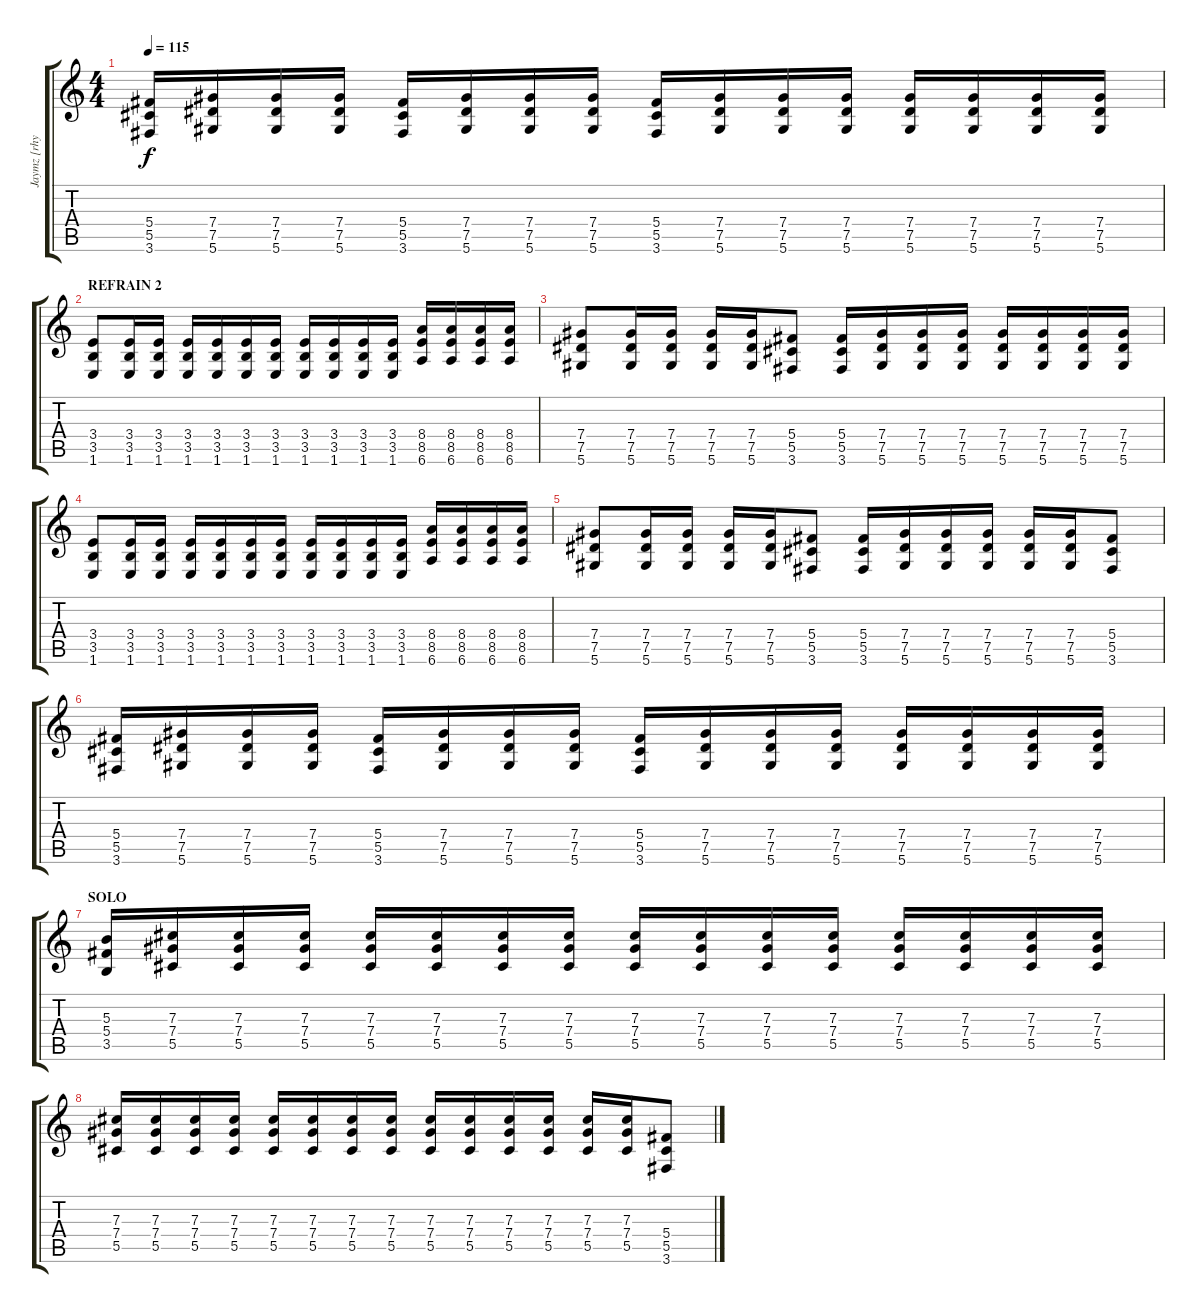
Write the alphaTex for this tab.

\track ("Jaymz [rhythm guitar]" "Jaymz [rhy") {instrument distortionguitar}
\staff {score tabs}
\tuning (Eb4 Bb3 Gb3 Db3 Ab2 Eb2) {hide}
\ts (4 4)
\tempo 115
\clef g2
\ks c
(5.4 5.5 3.6).16{dy f} (7.4 7.5 5.6).16 (7.4 7.5 5.6).16 (7.4 7.5 5.6).16 (5.4 5.5 3.6).16 (7.4 7.5 5.6).16 (7.4 7.5 5.6).16 (7.4 7.5 5.6).16 (5.4 5.5 3.6).16 (7.4 7.5 5.6).16 (7.4 7.5 5.6).16 (7.4 7.5 5.6).16 (7.4 7.5 5.6).16 (7.4 7.5 5.6).16 (7.4 7.5 5.6).16 (7.4 7.5 5.6).16 |
\section ("" "REFRAIN 2")
(3.4 3.5 1.6).8 (3.4 3.5 1.6).16 (3.4 3.5 1.6).16 (3.4 3.5 1.6).16 (3.4 3.5 1.6).16 (3.4 3.5 1.6).16 (3.4 3.5 1.6).16 (3.4 3.5 1.6).16 (3.4 3.5 1.6).16 (3.4 3.5 1.6).16 (3.4 3.5 1.6).16 (8.4 8.5 6.6).16 (8.4 8.5 6.6).16 (8.4 8.5 6.6).16 (8.4 8.5 6.6).16 |
(7.4 7.5 5.6).8 (7.4 7.5 5.6).16 (7.4 7.5 5.6).16 (7.4 7.5 5.6).16 (7.4 7.5 5.6).16 (5.4 5.5 3.6).8 (5.4 5.5 3.6).16 (7.4 7.5 5.6).16 (7.4 7.5 5.6).16 (7.4 7.5 5.6).16 (7.4 7.5 5.6).16 (7.4 7.5 5.6).16 (7.4 7.5 5.6).16 (7.4 7.5 5.6).16 |
(3.4 3.5 1.6).8 (3.4 3.5 1.6).16 (3.4 3.5 1.6).16 (3.4 3.5 1.6).16 (3.4 3.5 1.6).16 (3.4 3.5 1.6).16 (3.4 3.5 1.6).16 (3.4 3.5 1.6).16 (3.4 3.5 1.6).16 (3.4 3.5 1.6).16 (3.4 3.5 1.6).16 (8.4 8.5 6.6).16 (8.4 8.5 6.6).16 (8.4 8.5 6.6).16 (8.4 8.5 6.6).16 |
(7.4 7.5 5.6).8 (7.4 7.5 5.6).16 (7.4 7.5 5.6).16 (7.4 7.5 5.6).16 (7.4 7.5 5.6).16 (5.4 5.5 3.6).8 (5.4 5.5 3.6).16 (7.4 7.5 5.6).16 (7.4 7.5 5.6).16 (7.4 7.5 5.6).16 (7.4 7.5 5.6).16 (7.4 7.5 5.6).16 (5.4 5.5 3.6).8 |
(5.4 5.5 3.6).16 (7.4 7.5 5.6).16 (7.4 7.5 5.6).16 (7.4 7.5 5.6).16 (5.4 5.5 3.6).16 (7.4 7.5 5.6).16 (7.4 7.5 5.6).16 (7.4 7.5 5.6).16 (5.4 5.5 3.6).16 (7.4 7.5 5.6).16 (7.4 7.5 5.6).16 (7.4 7.5 5.6).16 (7.4 7.5 5.6).16 (7.4 7.5 5.6).16 (7.4 7.5 5.6).16 (7.4 7.5 5.6).16 |
\section ("" "SOLO")
(5.3 5.4 3.5).16 (7.3 7.4 5.5).16 (7.3 7.4 5.5).16 (7.3 7.4 5.5).16 (7.3 7.4 5.5).16 (7.3 7.4 5.5).16 (7.3 7.4 5.5).16 (7.3 7.4 5.5).16 (7.3 7.4 5.5).16 (7.3 7.4 5.5).16 (7.3 7.4 5.5).16 (7.3 7.4 5.5).16 (7.3 7.4 5.5).16 (7.3 7.4 5.5).16 (7.3 7.4 5.5).16 (7.3 7.4 5.5).16 |
(7.3 7.4 5.5).16 (7.3 7.4 5.5).16 (7.3 7.4 5.5).16 (7.3 7.4 5.5).16 (7.3 7.4 5.5).16 (7.3 7.4 5.5).16 (7.3 7.4 5.5).16 (7.3 7.4 5.5).16 (7.3 7.4 5.5).16 (7.3 7.4 5.5).16 (7.3 7.4 5.5).16 (7.3 7.4 5.5).16 (7.3 7.4 5.5).16 (7.3 7.4 5.5).16 (5.4 5.5 3.6).8
